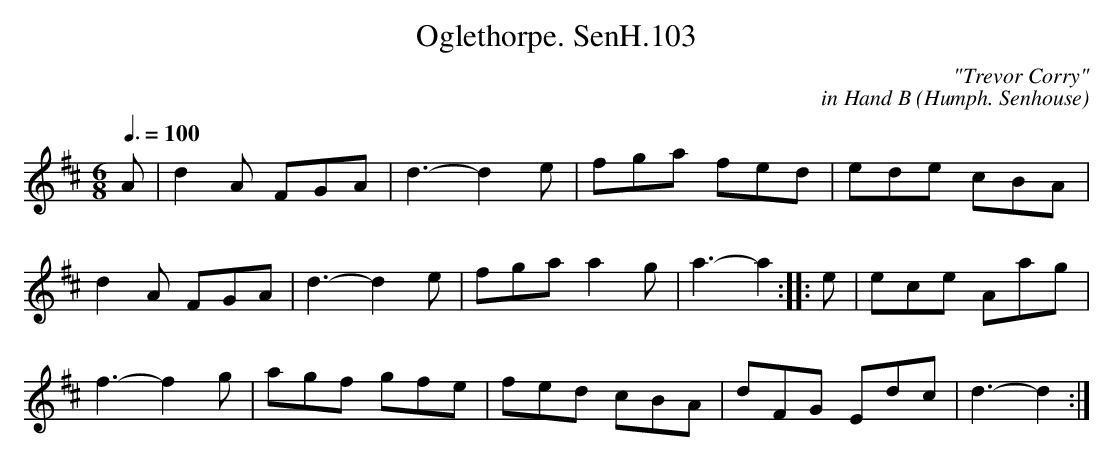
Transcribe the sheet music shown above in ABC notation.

X:1
T:Oglethorpe. SenH.103
C:"Trevor Corry"
C:in Hand B (Humph. Senhouse)
Q:3/8=100
M:6/8
L:1/8
K:D
A | d2A FGA | d3-d2e | fga fed | ede cBA |
d2A FGA | d3-d2e | fga a2g | a3-a2 :| |: e |ece Aag |
f3-f2g | agf gfe | fed cBA | dFG Edc | d3-d2 :|
